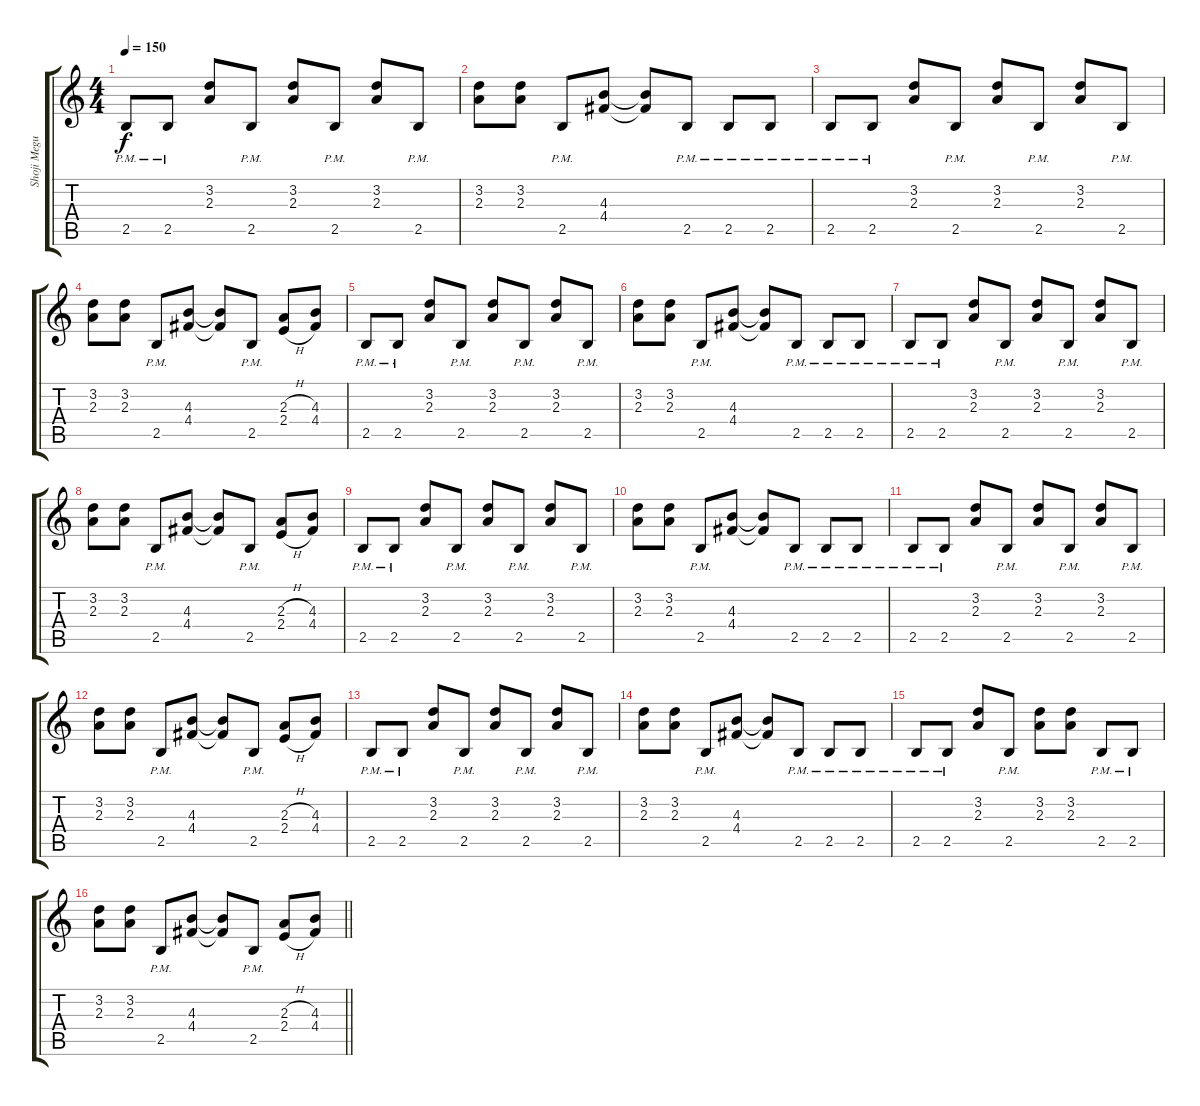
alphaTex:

\track ("Shoji Meguro (Right)" "Shoji Megu") {instrument distortionguitar}
\staff {score tabs}
\tuning (E4 B3 G3 D3 A2 E2) {hide}
\ts (4 4)
\tempo 150
\clef g2
\ks c
2.5{pm}.8{dy f} 2.5{pm}.8 (3.2 2.3).8 2.5{pm}.8 (3.2 2.3).8 2.5{pm}.8 (3.2 2.3).8 2.5{pm}.8 |
(3.2 2.3).8 (3.2 2.3).8 2.5{pm}.8 (4.3 4.4).8 (4.3{t} 4.4{t}).8 2.5{pm}.8 2.5{pm}.8 2.5{pm}.8 |
2.5{pm}.8 2.5{pm}.8 (3.2 2.3).8 2.5{pm}.8 (3.2 2.3).8 2.5{pm}.8 (3.2 2.3).8 2.5{pm}.8 |
(3.2 2.3).8 (3.2 2.3).8 2.5{pm}.8 (4.3 4.4).8 (4.3{t} 4.4{t}).8 2.5{pm}.8 (2.3{h} 2.4{h}).8 (4.3 4.4).8 |
2.5{pm}.8 2.5{pm}.8 (3.2 2.3).8 2.5{pm}.8 (3.2 2.3).8 2.5{pm}.8 (3.2 2.3).8 2.5{pm}.8 |
(3.2 2.3).8 (3.2 2.3).8 2.5{pm}.8 (4.3 4.4).8 (4.3{t} 4.4{t}).8 2.5{pm}.8 2.5{pm}.8 2.5{pm}.8 |
2.5{pm}.8 2.5{pm}.8 (3.2 2.3).8 2.5{pm}.8 (3.2 2.3).8 2.5{pm}.8 (3.2 2.3).8 2.5{pm}.8 |
(3.2 2.3).8 (3.2 2.3).8 2.5{pm}.8 (4.3 4.4).8 (4.3{t} 4.4{t}).8 2.5{pm}.8 (2.3{h} 2.4{h}).8 (4.3 4.4).8 |
2.5{pm}.8 2.5{pm}.8 (3.2 2.3).8 2.5{pm}.8 (3.2 2.3).8 2.5{pm}.8 (3.2 2.3).8 2.5{pm}.8 |
(3.2 2.3).8 (3.2 2.3).8 2.5{pm}.8 (4.3 4.4).8 (4.3{t} 4.4{t}).8 2.5{pm}.8 2.5{pm}.8 2.5{pm}.8 |
2.5{pm}.8 2.5{pm}.8 (3.2 2.3).8 2.5{pm}.8 (3.2 2.3).8 2.5{pm}.8 (3.2 2.3).8 2.5{pm}.8 |
(3.2 2.3).8 (3.2 2.3).8 2.5{pm}.8 (4.3 4.4).8 (4.3{t} 4.4{t}).8 2.5{pm}.8 (2.3{h} 2.4{h}).8 (4.3 4.4).8 |
2.5{pm}.8 2.5{pm}.8 (3.2 2.3).8 2.5{pm}.8 (3.2 2.3).8 2.5{pm}.8 (3.2 2.3).8 2.5{pm}.8 |
(3.2 2.3).8 (3.2 2.3).8 2.5{pm}.8 (4.3 4.4).8 (4.3{t} 4.4{t}).8 2.5{pm}.8 2.5{pm}.8 2.5{pm}.8 |
2.5{pm}.8 2.5{pm}.8 (3.2 2.3).8 2.5{pm}.8 (3.2 2.3).8 (3.2 2.3).8 2.5{pm}.8 2.5{pm}.8 |
\barLineRight lightlight
(3.2 2.3).8 (3.2 2.3).8 2.5{pm}.8 (4.3 4.4).8 (4.3{t} 4.4{t}).8 2.5{pm}.8 (2.3{h} 2.4{h}).8 (4.3 4.4).8
